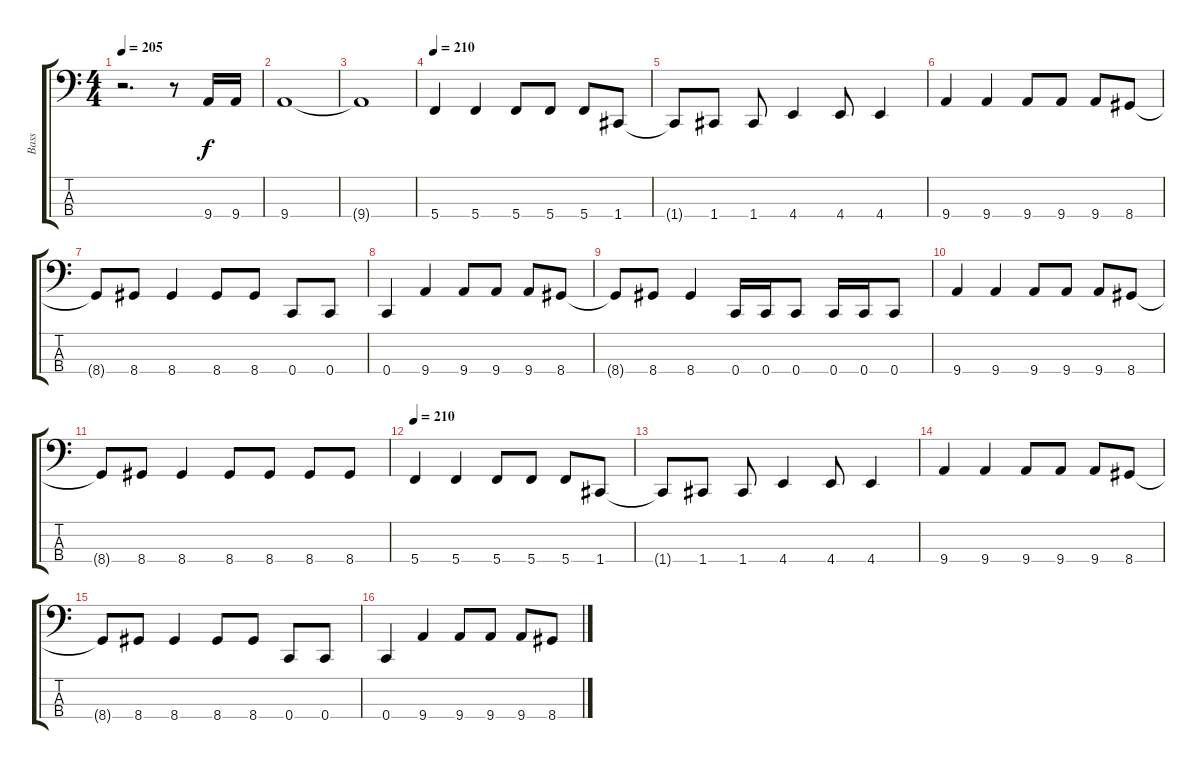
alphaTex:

\track ("Bass" "Bass") {instrument electricbasspick}
\staff {score tabs}
\tuning (F2 C2 G1 C1) {hide}
\ts (4 4)
\tempo 205
\clef f4
\ks c
r.2{d dy f} r.8 9.4.16 9.4.16 |
9.4.1 |
9.4{t}.1 |
\tempo 210
5.4.4 5.4.4 5.4.8 5.4.8 5.4.8 1.4.8 |
1.4{t}.8 1.4.8 1.4.8 4.4.4 4.4.8 4.4.4 |
9.4.4 9.4.4 9.4.8 9.4.8 9.4.8 8.4.8 |
8.4{t}.8 8.4.8 8.4.4 8.4.8 8.4.8 0.4.8 0.4.8 |
0.4.4 9.4.4 9.4.8 9.4.8 9.4.8 8.4.8 |
8.4{t}.8 8.4.8 8.4.4 0.4.16 0.4.16 0.4.8 0.4.16 0.4.16 0.4.8 |
9.4.4 9.4.4 9.4.8 9.4.8 9.4.8 8.4.8 |
8.4{t}.8 8.4.8 8.4.4 8.4.8 8.4.8 8.4.8 8.4.8 |
\tempo 210
5.4.4 5.4.4 5.4.8 5.4.8 5.4.8 1.4.8 |
1.4{t}.8 1.4.8 1.4.8 4.4.4 4.4.8 4.4.4 |
9.4.4 9.4.4 9.4.8 9.4.8 9.4.8 8.4.8 |
8.4{t}.8 8.4.8 8.4.4 8.4.8 8.4.8 0.4.8 0.4.8 |
0.4.4 9.4.4 9.4.8 9.4.8 9.4.8 8.4.8
